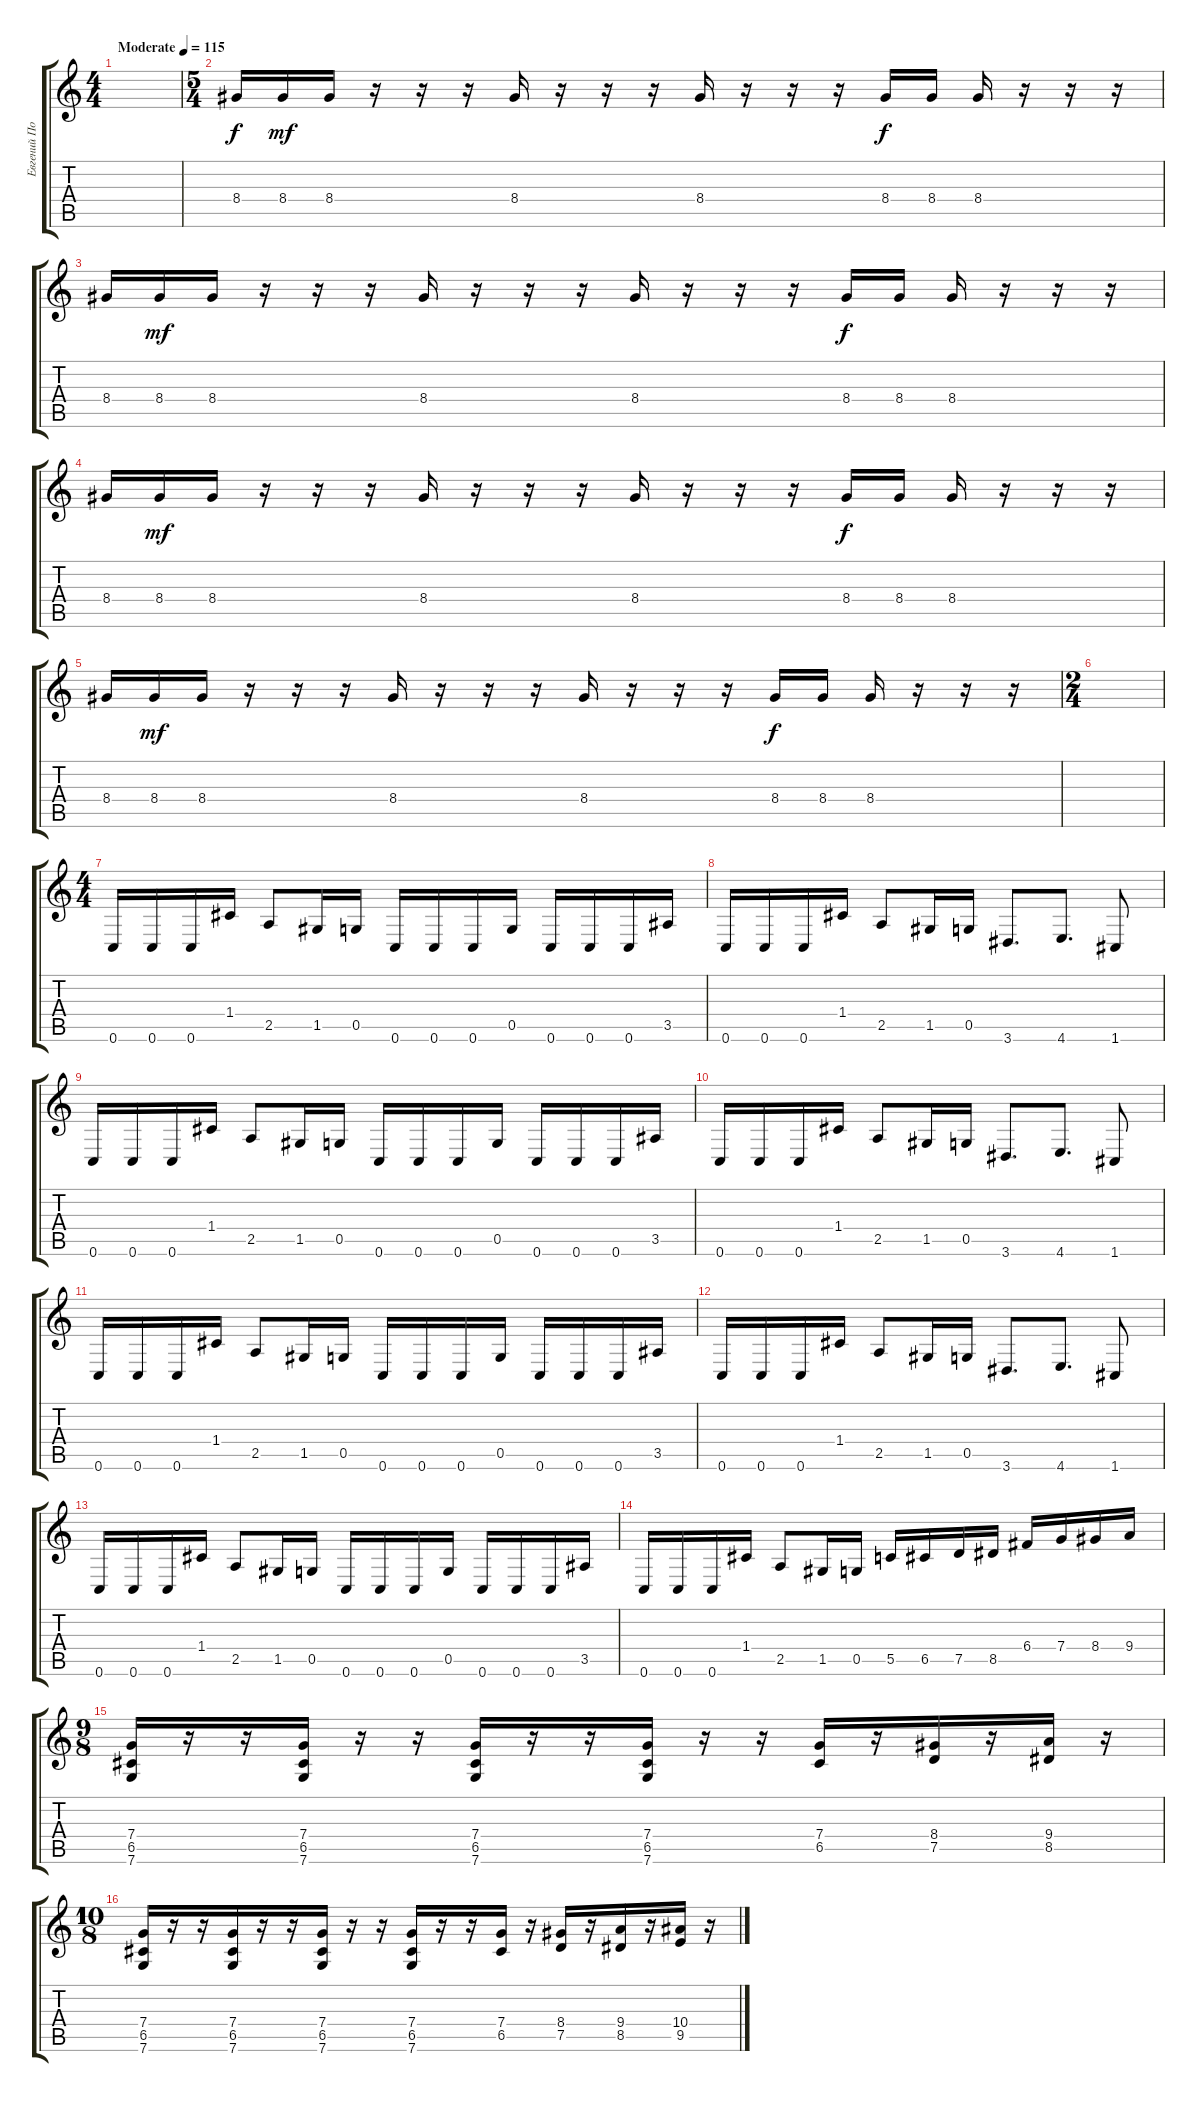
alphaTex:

\track ("Евгений Потехин ( PJ )" "Евгений По") {instrument distortionguitar}
\staff {score tabs}
\tuning (D4 A3 F3 C3 G2 C2) {hide}
\ts (4 4)
\tempo (115 "Moderate")
\clef g2
\ks c
|
\ts (5 4)
8.4.16 8.4.16{dy mf} 8.4.16 r.16 r.16 r.16 8.4.16 r.16 r.16 r.16 8.4.16 r.16 r.16 r.16 8.4.16{dy f} 8.4.16 8.4.16 r.16 r.16 r.16 |
8.4.16 8.4.16{dy mf} 8.4.16 r.16 r.16 r.16 8.4.16 r.16 r.16 r.16 8.4.16 r.16 r.16 r.16 8.4.16{dy f} 8.4.16 8.4.16 r.16 r.16 r.16 |
8.4.16 8.4.16{dy mf} 8.4.16 r.16 r.16 r.16 8.4.16 r.16 r.16 r.16 8.4.16 r.16 r.16 r.16 8.4.16{dy f} 8.4.16 8.4.16 r.16 r.16 r.16 |
8.4.16 8.4.16{dy mf} 8.4.16 r.16 r.16 r.16 8.4.16 r.16 r.16 r.16 8.4.16 r.16 r.16 r.16 8.4.16{dy f} 8.4.16 8.4.16 r.16 r.16 r.16 |
\ts (2 4)
|
\ts (4 4)
0.6.16 0.6.16 0.6.16 1.4.16 2.5.8 1.5.16 0.5.16 0.6.16 0.6.16 0.6.16 0.5.16 0.6.16 0.6.16 0.6.16 3.5.16 |
0.6.16 0.6.16 0.6.16 1.4.16 2.5.8 1.5.16 0.5.16 3.6.8{d} 4.6.8{d} 1.6.8 |
0.6.16 0.6.16 0.6.16 1.4.16 2.5.8 1.5.16 0.5.16 0.6.16 0.6.16 0.6.16 0.5.16 0.6.16 0.6.16 0.6.16 3.5.16 |
0.6.16 0.6.16 0.6.16 1.4.16 2.5.8 1.5.16 0.5.16 3.6.8{d} 4.6.8{d} 1.6.8 |
0.6.16 0.6.16 0.6.16 1.4.16 2.5.8 1.5.16 0.5.16 0.6.16 0.6.16 0.6.16 0.5.16 0.6.16 0.6.16 0.6.16 3.5.16 |
0.6.16 0.6.16 0.6.16 1.4.16 2.5.8 1.5.16 0.5.16 3.6.8{d} 4.6.8{d} 1.6.8 |
0.6.16 0.6.16 0.6.16 1.4.16 2.5.8 1.5.16 0.5.16 0.6.16 0.6.16 0.6.16 0.5.16 0.6.16 0.6.16 0.6.16 3.5.16 |
0.6.16 0.6.16 0.6.16 1.4.16 2.5.8 1.5.16 0.5.16 5.5.16 6.5.16 7.5.16 8.5.16 6.4.16 7.4.16 8.4.16 9.4.16 |
\ts (9 8)
(7.4 6.5 7.6).16 r.16 r.16 (7.4 6.5 7.6).16 r.16 r.16 (7.4 6.5 7.6).16 r.16 r.16 (7.4 6.5 7.6).16 r.16 r.16 (7.4 6.5).16 r.16 (8.4 7.5).16 r.16 (9.4 8.5).16 r.16 |
\ts (10 8)
(7.4 6.5 7.6).16 r.16 r.16 (7.4 6.5 7.6).16 r.16 r.16 (7.4 6.5 7.6).16 r.16 r.16 (7.4 6.5 7.6).16 r.16 r.16 (7.4 6.5).16 r.16 (8.4 7.5).16 r.16 (9.4 8.5).16 r.16 (10.4 9.5).16 r.16
